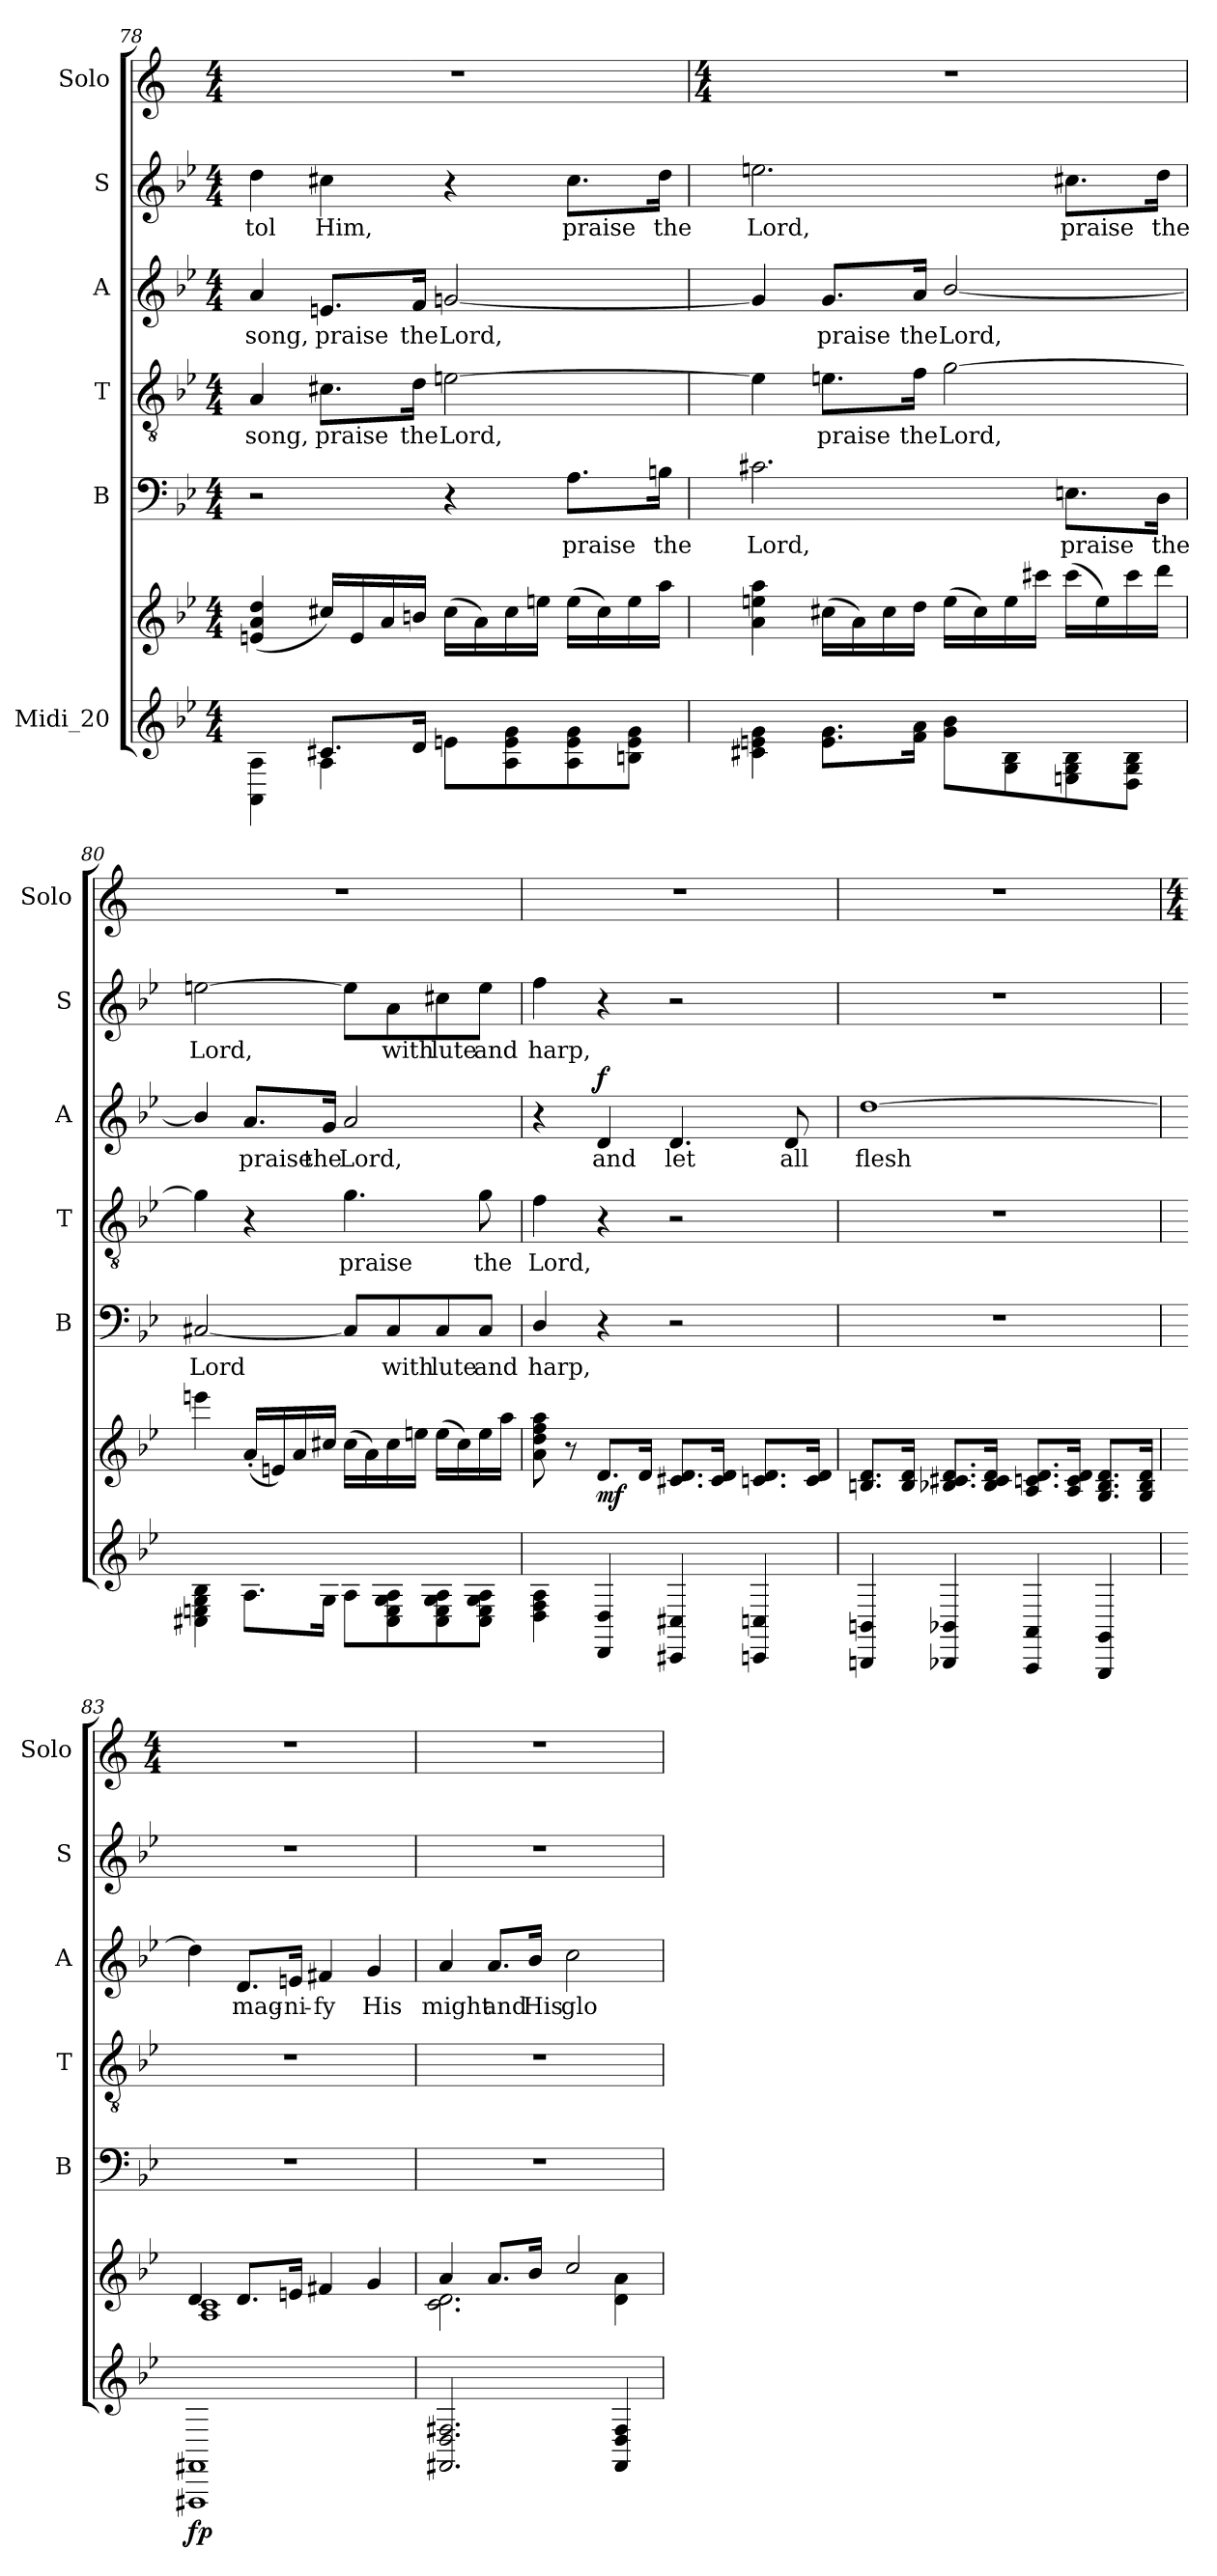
**kern	**kern	**dynam	**kern	**text	**kern	**text	**kern	**text	**dynam	**kern	**text	**kern
*part6	*part6	*part6	*part5	*part5	*part4	*part4	*part3	*part3	*part3	*part2	*part2	*part1
*staff7	*staff6	*staff6/7	*staff5	*staff5	*staff4	*staff4	*staff3	*staff3	*staff3	*staff2	*staff2	*staff1
*I"Midi_20	*	*	*I"B	*	*I"T	*	*I"A	*	*	*I"S	*	*I"Solo
*	*	*	*I'B	*	*I'T	*	*I'A	*	*	*I'S	*	*I'Solo
!!LO:PB:g=z
*clefG2	*clefG2	*	*clefF4	*	*clefGv2	*	*clefG2	*	*	*clefG2	*	*clefG2
*k[b-e-]	*k[b-e-]	*	*k[b-e-]	*	*k[b-e-]	*	*k[b-e-]	*	*	*k[b-e-]	*	*k[]
*M4/4	*M4/4	*	*M4/4	*	*M4/4	*	*M4/4	*	*	*M4/4	*	*M4/4
=78	=78	=78	=78	=78	=78	=78	=78	=78	=78	=78	=78	=78
*^	*	*	*	*	*	*	*	*	*	*	*	*
!	!	!	!	!	!	!	!LO:LY:b	!	!LO:LY:b	!	!	!LO:LY:b	!
4AA\ 4A\	4ryy	(<4en/ 4a/ 4dd/	.	2r	.	4A/	song,	4a/	song,	.	4dd\	-tol	1r
!	!	!	!	!	!	!	!LO:LY:b	!	!LO:LY:b	!	!	!LO:LY:b	!
8.c#X/L	4A\	16cc#X/LL)	.	.	.	8.c#X\L	praise	8.en/L	praise	.	4cc#X\	Him,	.
.	.	16e/	.	.	.	.	.	.	.	.	.	.	.
.	.	16a/	.	.	.	.	.	.	.	.	.	.	.
!	!	!	!	!	!	!	!LO:LY:b	!	!LO:LY:b	!	!	!	!
16d/Jk	.	16bn/JJ	.	.	.	16d\Jk	the	16f/Jk	the	.	.	.	.
!	!	!	!	!	!	!	!LO:LY:b	!	!LO:LY:b	!	!	!	!
8en\L	2ryy	(>16cc#\LL	.	4r	.	[2en\	Lord,	[2gni/	Lord,	.	4r	.	.
.	.	16a\)	.	.	.	.	.	.	.	.	.	.	.
8A\ 8e\ 8g\	.	16cc#\	.	.	.	.	.	.	.	.	.	.	.
.	.	16een\JJ	.	.	.	.	.	.	.	.	.	.	.
!	!	!	!	!	!LO:LY:b	!	!	!	!	!	!	!LO:LY:b	!
8A\ 8e\ 8g\	.	(>16ee\LL	.	8.A\L	praise	.	.	.	.	.	8.cc#\L	praise	.
.	.	16cc#\)	.	.	.	.	.	.	.	.	.	.	.
8Bn\ 8e\ 8g\J	.	16ee\	.	.	.	.	.	.	.	.	.	.	.
!	!	!	!	!	!LO:LY:b	!	!	!	!	!	!	!LO:LY:b	!
.	.	16aa\JJ	.	16Bn\Jk	the	.	.	.	.	.	16dd\Jk	the	.
*v	*v	*	*	*	*	*	*	*	*	*	*	*	*
!!LO:LB:g=z
=79	=79	=79	=79	=79	=79	=79	=79	=79	=79	=79	=79	=79
*	*	*	*	*	*	*	*	*	*	*	*	*M4/4
!	!	!	!	!LO:LY:b	!	!	!	!	!	!	!LO:LY:b	!
4c#X\ 4en\ 4g\	4a\ 4een\ 4aa\	.	2.c#X\	Lord,	4e\]	.	4gni/]	.	.	2.een\	Lord,	1r
!	!	!	!	!	!	!LO:LY:b	!	!LO:LY:b	!	!	!	!
8.e\ 8.g\L	(>16cc#X\LL	.	.	.	8.en\L	praise	8.g/L	praise	.	.	.	.
.	16a\)	.	.	.	.	.	.	.	.	.	.	.
.	16cc#\	.	.	.	.	.	.	.	.	.	.	.
!	!	!	!	!	!	!LO:LY:b	!	!LO:LY:b	!	!	!	!
16f\ 16a\Jk	16dd\JJ	.	.	.	16f\Jk	the	16a/Jk	the	.	.	.	.
!	!	!	!	!	!	!LO:LY:b	!	!LO:LY:b	!	!	!	!
8g\ 8b-\L	(>16ee\LL	.	.	.	[2g\	Lord,	[2b-/	Lord,	.	.	.	.
.	16cc#\)	.	.	.	.	.	.	.	.	.	.	.
8G\ 8B-\	16ee\	.	.	.	.	.	.	.	.	.	.	.
.	16ccc#X\JJ	.	.	.	.	.	.	.	.	.	.	.
!	!	!	!	!LO:LY:b	!	!	!	!	!	!	!LO:LY:b	!
8En\ 8G\ 8B-\	(>16ccc#\LL	.	8.En\L	praise	.	.	.	.	.	8.cc#X\L	praise	.
.	16ee\)	.	.	.	.	.	.	.	.	.	.	.
8D\ 8G\ 8B-\J	16ccc#\	.	.	.	.	.	.	.	.	.	.	.
!	!	!	!	!LO:LY:b	!	!	!	!	!	!	!LO:LY:b	!
.	16ddd\JJ	.	16D\Jk	the	.	.	.	.	.	16dd\Jk	the	.
=80	=80	=80	=80	=80	=80	=80	=80	=80	=80	=80	=80	=80
!	!	!	!	!LO:LY:b	!	!	!	!	!	!	!LO:LY:b	!
4C#X\ 4En\ 4G\ 4B-\	4eeen\	.	[2C#X/	Lord	4g\]	.	4b-/]	.	.	[2een\	Lord,	1r
!	!	!	!	!	!	!	!	!LO:LY:b	!	!	!	!
8.A\L	(<16a'/LL	.	.	.	4r	.	8.a/L	praise	.	.	.	.
.	16en/)	.	.	.	.	.	.	.	.	.	.	.
.	16a/	.	.	.	.	.	.	.	.	.	.	.
!	!	!	!	!	!	!	!	!LO:LY:b	!	!	!	!
16G\Jk	16cc#X/JJ	.	.	.	.	.	16g/Jk	the	.	.	.	.
!	!	!	!	!	!	!LO:LY:b	!	!LO:LY:b	!	!	!	!
8A\L	(>16cc#\LL	.	8C#/L]	.	4.g\	praise	2a/	Lord,	.	8ee\L]	.	.
.	16a\)	.	.	.	.	.	.	.	.	.	.	.
!	!	!	!	!LO:LY:b	!	!	!	!	!	!	!LO:LY:b	!
8C#\ 8E\ 8G\ 8A\	16cc#\	.	8C#/	with	.	.	.	.	.	8a\	with	.
.	16een\JJ	.	.	.	.	.	.	.	.	.	.	.
!	!	!	!	!LO:LY:b	!	!	!	!	!	!	!LO:LY:b	!
8C#\ 8E\ 8G\ 8A\	(>16ee\LL	.	8C#/	lute	.	.	.	.	.	8cc#X\	lute	.
.	16cc#\)	.	.	.	.	.	.	.	.	.	.	.
!	!	!	!	!LO:LY:b	!	!LO:LY:b	!	!	!	!	!LO:LY:b	!
8C#\ 8E\ 8G\ 8A\J	16ee\	.	8C#/J	and	8g\	the	.	.	.	8ee\J	and	.
.	16aa\JJ	.	.	.	.	.	.	.	.	.	.	.
=81	=81	=81	=81	=81	=81	=81	=81	=81	=81	=81	=81	=81
!	!	!	!	!LO:LY:b	!	!LO:LY:b	!	!	!	!	!LO:LY:b	!
4D\ 4F\ 4A\	8a\ 8dd\ 8ff\ 8aa\	.	4D/	harp,	4f\	Lord,	4r	.	.	4ff\	harp,	1r
.	8r	.	.	.	.	.	.	.	.	.	.	.
!	!	!LO:DY:b	!	!	!	!	!	!LO:LY:b	!LO:DY:b	!	!	!
4DD/ 4D/	8.d/L	mf	4r	.	4r	.	4d/	and	f	4r	.	.
.	16d/Jk	.	.	.	.	.	.	.	.	.	.	.
!	!	!	!	!	!	!	!	!LO:LY:b	!	!	!	!
4CC#X/ 4C#X/	8.c#X/ 8.d/L	.	2r	.	2r	.	4.d/	let	.	2r	.	.
.	16c#/ 16d/Jk	.	.	.	.	.	.	.	.	.	.	.
4CCn/ 4Cn/	8.cn/ 8.d/L	.	.	.	.	.	.	.	.	.	.	.
!	!	!	!	!	!	!	!	!LO:LY:b	!	!	!	!
.	.	.	.	.	.	.	8d/	all	.	.	.	.
.	16c/ 16d/Jk	.	.	.	.	.	.	.	.	.	.	.
!!LO:PB:g=z
=82	=82	=82	=82	=82	=82	=82	=82	=82	=82	=82	=82	=82
!	!	!	!	!	!	!	!	!LO:LY:b	!	!	!	!
4BBBn/ 4BBn/	8.Bn/ 8.d/L	.	1r	.	1r	.	[1dd	flesh	.	1r	.	1r
.	16B/ 16d/Jk	.	.	.	.	.	.	.	.	.	.	.
4BBB-X/ 4BB-X/	8.B-X/ 8.c#X/ 8.d/L	.	.	.	.	.	.	.	.	.	.	.
.	16B-/ 16c#/ 16d/Jk	.	.	.	.	.	.	.	.	.	.	.
4AAA/ 4AA/	8.A/ 8.cn/ 8.d/L	.	.	.	.	.	.	.	.	.	.	.
.	16A/ 16c/ 16d/Jk	.	.	.	.	.	.	.	.	.	.	.
4GGG/ 4GG/	8.G/ 8.B-/ 8.d/L	.	.	.	.	.	.	.	.	.	.	.
.	16G/ 16B-/ 16d/Jk	.	.	.	.	.	.	.	.	.	.	.
!!LO:LB:g=z
=83	=83	=83	=83	=83	=83	=83	=83	=83	=83	=83	=83	=83
*	*	*	*	*	*	*	*	*	*	*	*	*M4/4
*	*^	*	*	*	*	*	*	*	*	*	*	*
!	!	!	!LO:DY:b=2	!	!	!	!	!	!	!	!	!	!
1FFF#X 1FF#X	4d/	1A 1c	fp	1r	.	1r	.	4dd\]	.	.	1r	.	1r
!	!	!	!	!	!	!	!	!	!LO:LY:b	!	!	!	!
.	8.d/L	.	.	.	.	.	.	8.d/L	mag-	.	.	.	.
!	!	!	!	!	!	!	!	!	!LO:LY:b	!	!	!	!
.	16en/Jk	.	.	.	.	.	.	16en/Jk	-ni-	.	.	.	.
!	!	!	!	!	!	!	!	!	!LO:LY:b	!	!	!	!
.	4f#X/	.	.	.	.	.	.	4f#X/	-fy	.	.	.	.
!	!	!	!	!	!	!	!	!	!LO:LY:b	!	!	!	!
.	4g/	.	.	.	.	.	.	4g/	His	.	.	.	.
=84	=84	=84	=84	=84	=84	=84	=84	=84	=84	=84	=84	=84	=84
!	!	!	!	!	!	!	!	!	!LO:LY:b	!	!	!	!
2.FF#X/ 2.D/ 2.F#X/	4a/	2.c\ 2.d\	.	1r	.	1r	.	4a/	might	.	1r	.	1r
!	!	!	!	!	!	!	!	!	!LO:LY:b	!	!	!	!
.	8.a/L	.	.	.	.	.	.	8.a/L	and	.	.	.	.
!	!	!	!	!	!	!	!	!	!LO:LY:b	!	!	!	!
.	16b-/Jk	.	.	.	.	.	.	16b-/Jk	His	.	.	.	.
!	!	!	!	!	!	!	!	!	!LO:LY:b	!	!	!	!
.	2cc/	.	.	.	.	.	.	2cc\	glo-	.	.	.	.
4FF#/ 4D/ 4F#/	.	4d\ 4a\	.	.	.	.	.	.	.	.	.	.	.
*	*v	*v	*	*	*	*	*	*	*	*	*	*	*
=	=	=	=	=	=	=	=	=	=	=	=	=
*-	*-	*-	*-	*-	*-	*-	*-	*-	*-	*-	*-	*-
